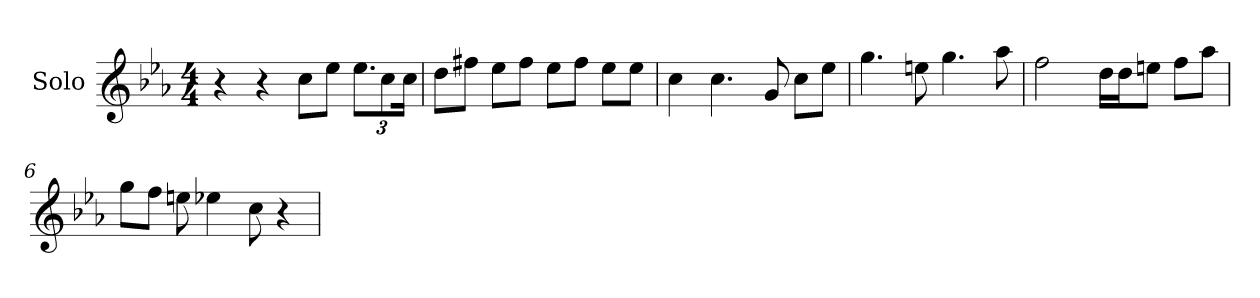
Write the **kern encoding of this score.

**kern
*part1
*staff1
*I"Solo
*clefG2
*k[b-e-a-]
*E-:
*M4/4
=1
4r
4r
8ccL
8ee-J
12.ee-L
12cc
24ccJ
=2
8ddL
8ff#J
8ee-L
8ff#J
8ee-L
8ff#J
8ee-L
8ee-J
=3
4cc
4.cc
8g
8ccL
8ee-J
=4
4.gg
8ee
4.gg
8aa-
=5
2ff
16ddLL
16ddJ
8eeJ
8ffL
8aa-J
=6
8ggL
8ffJ
8ee
4ee-
8cc
4r
=
*-
